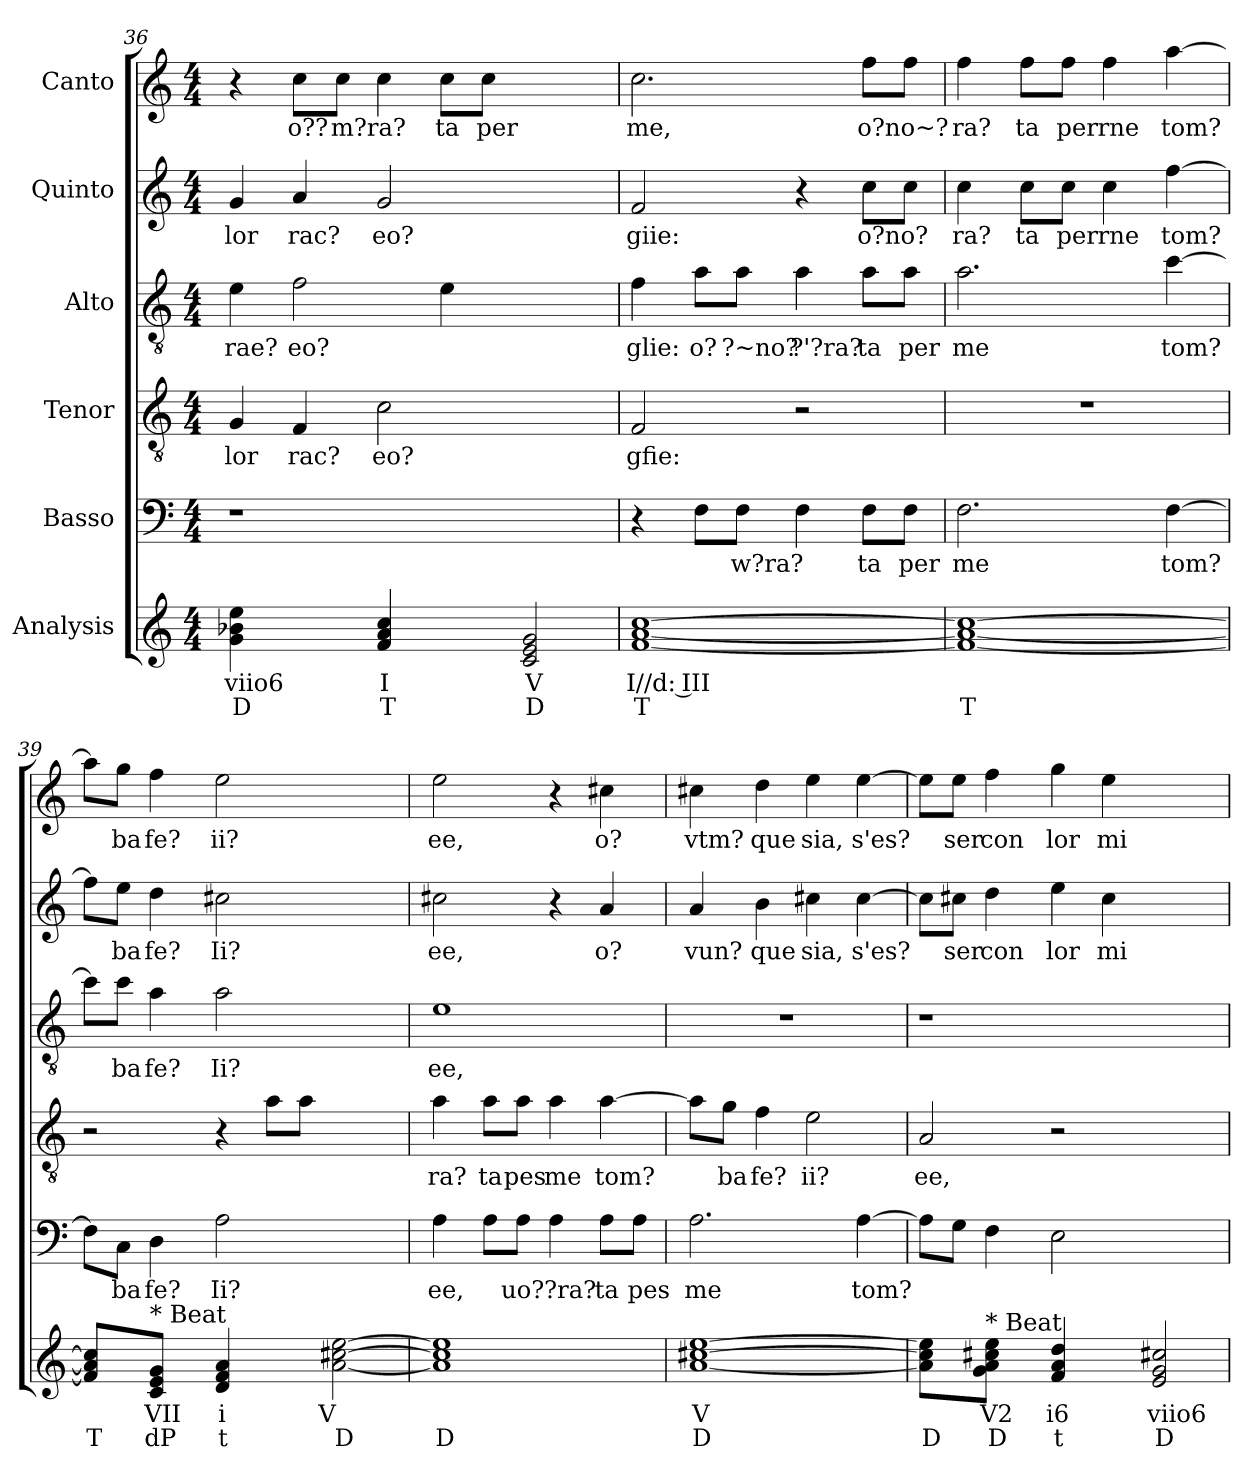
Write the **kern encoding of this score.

**kern	**text	**text	**kern	**text	**kern	**text	**kern	**text	**kern	**text	**kern	**text
*part6	*part6	*part6	*part5	*part5	*part4	*part4	*part3	*part3	*part2	*part2	*part1	*part1
*staff6	*staff6	*staff6	*staff5	*staff5	*staff4	*staff4	*staff3	*staff3	*staff2	*staff2	*staff1	*staff1
*I"Analysis	*	*	*I"Basso	*	*I"Tenor	*	*I"Alto	*	*I"Quinto	*	*I"Canto	*
*	*	*	*clefF4	*	*clefGv2	*	*clefGv2	*	*clefG2	*	*clefG2	*
*k[]	*	*	*k[]	*	*k[]	*	*k[]	*	*k[]	*	*k[]	*
*M4/4	*	*	*M4/4	*	*M4/4	*	*M4/4	*	*M4/4	*	*M4/4	*
=36	=36	=36	=36	=36	=36	=36	=36	=36	=36	=36	=36	=36
!	!	!	!	!	!	!LO:LY:b	!	!	!	!	!	!
!	!	!	!	!	!	!	!	!LO:LY:b	!	!	!	!
!	!	!	!	!	!	!	!	!	!	!LO:LY:b	!	!
4g 4b-X 4ee	viio6	D	1r	.	4G/	lor	4e\	rae?	4g/	lor	4r	.
!	!	!	!	!	!	!LO:LY:b	!	!	!	!	!	!
!	!	!	!	!	!	!	!	!LO:LY:b	!	!	!	!
!	!	!	!	!	!	!	!	!	!	!LO:LY:b	!	!
!	!	!	!	!	!	!	!	!	!	!	!	!LO:LY:b
4ryy	.	.	.	.	4F/	rac?	2f\	eo?	4a/	rac?	8cc\L	o??
!	!	!	!	!	!	!	!	!	!	!	!	!LO:LY:b
.	.	.	.	.	.	.	.	.	.	.	8cc\J	m?ra?
!	!	!	!	!	!	!LO:LY:b	!	!	!	!	!	!
!	!	!	!	!	!	!	!	!	!	!LO:LY:b	!	!
4f 4a 4cc	I	T	.	.	2c\	eo?	.	.	2g/	eo?	4cc\	.
!	!	!	!	!	!	!	!	!	!	!	!	!LO:LY:b
4ryy	.	.	.	.	.	.	4e\	.	.	.	8cc\L	ta
!	!	!	!	!	!	!	!	!	!	!	!	!LO:LY:b
.	.	.	.	.	.	.	.	.	.	.	8cc\J	per
2c 2e 2g	V	D	2ryy	.	2ryy	.	2ryy	.	2ryy	.	2ryy	.
=37	=37	=37	=37	=37	=37	=37	=37	=37	=37	=37	=37	=37
!	!	!	!	!	!	!LO:LY:b	!	!	!	!	!	!
!	!	!	!	!	!	!	!	!LO:LY:b	!	!	!	!
!	!	!	!	!	!	!	!	!	!	!LO:LY:b	!	!
!	!	!	!	!	!	!	!	!	!	!	!	!LO:LY:b
[1f [1a [1cc	I//d: III	T	4r	.	2F/	gfie:	4f\	glie:	2f/	giie:	2.cc\	me,
!	!	!	!	!	!	!	!	!LO:LY:b	!	!	!	!
.	.	.	8F\L	.	.	.	8a\L	o?	.	.	.	.
!	!	!	!	!LO:LY:b	!	!	!	!	!	!	!	!
!	!	!	!	!	!	!	!	!LO:LY:b	!	!	!	!
.	.	.	8F\J	w?ra?	.	.	8a\J	?~no?	.	.	.	.
!	!	!	!	!	!	!	!	!LO:LY:b	!	!	!	!
.	.	.	4F\	.	2r	.	4a\	?'?ra?	4r	.	.	.
!	!	!	!	!LO:LY:b	!	!	!	!	!	!	!	!
!	!	!	!	!	!	!	!	!LO:LY:b	!	!	!	!
!	!	!	!	!	!	!	!	!	!	!LO:LY:b	!	!
!	!	!	!	!	!	!	!	!	!	!	!	!LO:LY:b
.	.	.	8F\L	ta	.	.	8a\L	ta	8cc\L	o?no?	8ff\L	o?no~?
!	!	!	!	!LO:LY:b	!	!	!	!	!	!	!	!
!	!	!	!	!	!	!	!	!LO:LY:b	!	!	!	!
.	.	.	8F\J	per	.	.	8a\J	per	8cc\J	.	8ff\J	.
=38	=38	=38	=38	=38	=38	=38	=38	=38	=38	=38	=38	=38
!	!	!	!	!LO:LY:b	!	!	!	!	!	!	!	!
!	!	!	!	!	!	!	!	!LO:LY:b	!	!	!	!
!	!	!	!	!	!	!	!	!	!	!LO:LY:b	!	!
!	!	!	!	!	!	!	!	!	!	!	!	!LO:LY:b
1f_ 1a_ 1cc_	.	T	2.F\	me	1r	.	2.a\	me	4cc\	ra?	4ff\	ra?
!	!	!	!	!	!	!	!	!	!	!LO:LY:b	!	!
!	!	!	!	!	!	!	!	!	!	!	!	!LO:LY:b
.	.	.	.	.	.	.	.	.	8cc\L	ta	8ff\L	ta
!	!	!	!	!	!	!	!	!	!	!LO:LY:b	!	!
!	!	!	!	!	!	!	!	!	!	!	!	!LO:LY:b
.	.	.	.	.	.	.	.	.	8cc\J	per	8ff\J	per
!	!	!	!	!	!	!	!	!	!	!LO:LY:b	!	!
!	!	!	!	!	!	!	!	!	!	!	!	!LO:LY:b
.	.	.	.	.	.	.	.	.	4cc\	rne	4ff\	rne
!	!	!	!	!LO:LY:b	!	!	!	!	!	!	!	!
!	!	!	!	!	!	!	!	!LO:LY:b	!	!	!	!
!	!	!	!	!	!	!	!	!	!	!LO:LY:b	!	!
!	!	!	!	!	!	!	!	!	!	!	!	!LO:LY:b
.	.	.	[4F\	tom?	.	.	[4cc\	tom?	[4ff\	tom?	[4aa\	tom?
=39	=39	=39	=39	=39	=39	=39	=39	=39	=39	=39	=39	=39
8f] 8a] 8cc]L	.	T	8F\L]	.	2r	.	8cc\L]	.	8ff\L]	.	8aa\L]	.
!	!	!	!	!LO:LY:b	!	!	!	!	!	!	!	!
!	!	!	!	!	!	!	!	!LO:LY:b	!	!	!	!
!	!	!	!	!	!	!	!	!	!	!LO:LY:b	!	!
!	!	!	!	!	!	!	!	!	!	!	!	!LO:LY:b
8ryy	.	.	8C\J	ba	.	.	8cc\J	ba	8ee\J	ba	8gg\J	ba
!	!	!	!	!LO:LY:b	!	!	!	!	!	!	!	!
!	!	!	!	!	!	!	!	!LO:LY:b	!	!	!	!
!	!	!	!	!	!	!	!	!	!	!LO:LY:b	!	!
!LO:TX:a:t=* Beat	!	!	!	!	!	!	!	!	!	!	!	!
!	!	!	!	!	!	!	!	!	!	!	!	!LO:LY:b
8c 8e 8gJ	VII	dP	4D\	fe?	.	.	4a\	fe?	4dd\	fe?	4ff\	fe?
8ryy	.	.	.	.	.	.	.	.	.	.	.	.
!	!	!	!	!LO:LY:b	!	!	!	!	!	!	!	!
!	!	!	!	!	!	!	!	!LO:LY:b	!	!	!	!
!	!	!	!	!	!	!	!	!	!	!LO:LY:b	!	!
!	!	!	!	!	!	!	!	!	!	!	!	!LO:LY:b
4d 4f 4a	i	t	2A\	Ii?	4r	.	2a\	Ii?	2cc#X\	Ii?	2ee\	ii?
4ryy	.	.	.	.	8a\L	.	.	.	.	.	.	.
.	.	.	.	.	8a\J	.	.	.	.	.	.	.
[2a [2cc#X [2ee	V	D	2ryy	.	2ryy	.	2ryy	.	2ryy	.	2ryy	.
=40	=40	=40	=40	=40	=40	=40	=40	=40	=40	=40	=40	=40
!	!	!	!	!LO:LY:b	!	!	!	!	!	!	!	!
!	!	!	!	!	!	!LO:LY:b	!	!	!	!	!	!
!	!	!	!	!	!	!	!	!LO:LY:b	!	!	!	!
!	!	!	!	!	!	!	!	!	!	!LO:LY:b	!	!
!	!	!	!	!	!	!	!	!	!	!	!	!LO:LY:b
1a] 1cc#] 1ee]	.	D	4A\	ee,	4a\	ra?	1e	ee,	2cc#X\	ee,	2ee\	ee,
!	!	!	!	!	!	!LO:LY:b	!	!	!	!	!	!
.	.	.	8A\L	.	8a\L	ta	.	.	.	.	.	.
!	!	!	!	!LO:LY:b	!	!	!	!	!	!	!	!
!	!	!	!	!	!	!LO:LY:b	!	!	!	!	!	!
.	.	.	8A\J	uo?	8a\J	pes	.	.	.	.	.	.
!	!	!	!	!LO:LY:b	!	!	!	!	!	!	!	!
!	!	!	!	!	!	!LO:LY:b	!	!	!	!	!	!
.	.	.	4A\	?ra?	4a\	me	.	.	4r	.	4r	.
!	!	!	!	!LO:LY:b	!	!	!	!	!	!	!	!
!	!	!	!	!	!	!LO:LY:b	!	!	!	!	!	!
!	!	!	!	!	!	!	!	!	!	!LO:LY:b	!	!
!	!	!	!	!	!	!	!	!	!	!	!	!LO:LY:b
.	.	.	8A\L	ta	[4a\	tom?	.	.	4a/	o?	4cc#X\	o?
!	!	!	!	!LO:LY:b	!	!	!	!	!	!	!	!
.	.	.	8A\J	pes	.	.	.	.	.	.	.	.
=41	=41	=41	=41	=41	=41	=41	=41	=41	=41	=41	=41	=41
!	!	!	!	!LO:LY:b	!	!	!	!	!	!	!	!
!	!	!	!	!	!	!	!	!	!	!LO:LY:b	!	!
!	!	!	!	!	!	!	!	!	!	!	!	!LO:LY:b
[1a [1cc#X [1ee	V	D	2.A\	me	8a\L]	.	1r	.	4a/	vun?	4cc#X\	vtm?
!	!	!	!	!	!	!LO:LY:b	!	!	!	!	!	!
.	.	.	.	.	8g\J	ba	.	.	.	.	.	.
!	!	!	!	!	!	!LO:LY:b	!	!	!	!	!	!
!	!	!	!	!	!	!	!	!	!	!LO:LY:b	!	!
!	!	!	!	!	!	!	!	!	!	!	!	!LO:LY:b
.	.	.	.	.	4f\	fe?	.	.	4b\	que	4dd\	que
!	!	!	!	!	!	!LO:LY:b	!	!	!	!	!	!
!	!	!	!	!	!	!	!	!	!	!LO:LY:b	!	!
!	!	!	!	!	!	!	!	!	!	!	!	!LO:LY:b
.	.	.	.	.	2e\	ii?	.	.	4cc#X\	sia,	4ee\	sia,
!	!	!	!	!LO:LY:b	!	!	!	!	!	!	!	!
!	!	!	!	!	!	!	!	!	!	!LO:LY:b	!	!
!	!	!	!	!	!	!	!	!	!	!	!	!LO:LY:b
.	.	.	[4A\	tom?	.	.	.	.	[4cc#\	s'es?	[4ee\	s'es?
=42	=42	=42	=42	=42	=42	=42	=42	=42	=42	=42	=42	=42
!	!	!	!	!	!	!LO:LY:b	!	!	!	!	!	!
8a] 8cc#] 8ee]L	.	D	8A\L]	.	2A/	ee,	1r	.	8cc#\L]	.	8ee\L]	.
!	!	!	!	!	!	!	!	!	!	!LO:LY:b	!	!
!	!	!	!	!	!	!	!	!	!	!	!	!LO:LY:b
8ryy	.	.	8G\J	.	.	.	.	.	8cc#X\J	ser	8ee\J	ser
!	!	!	!	!	!	!	!	!	!	!LO:LY:b	!	!
!LO:TX:a:t=* Beat	!	!	!	!	!	!	!	!	!	!	!	!
!	!	!	!	!	!	!	!	!	!	!	!	!LO:LY:b
8g 8a 8cc#X 8eeJ	V2	D	4F\	.	.	.	.	.	4dd\	con	4ff\	con
8ryy	.	.	.	.	.	.	.	.	.	.	.	.
!	!	!	!	!	!	!	!	!	!	!LO:LY:b	!	!
!	!	!	!	!	!	!	!	!	!	!	!	!LO:LY:b
4f 4a 4dd	i6	t	2E\	.	2r	.	.	.	4ee\	lor	4gg\	lor
!	!	!	!	!	!	!	!	!	!	!LO:LY:b	!	!
!	!	!	!	!	!	!	!	!	!	!	!	!LO:LY:b
4ryy	.	.	.	.	.	.	.	.	4cc#\	mi	4ee\	mi
2e 2g 2cc#X	viio6	D	2ryy	.	2ryy	.	2ryy	.	2ryy	.	2ryy	.
=	=	=	=	=	=	=	=	=	=	=	=	=
*-	*-	*-	*-	*-	*-	*-	*-	*-	*-	*-	*-	*-
